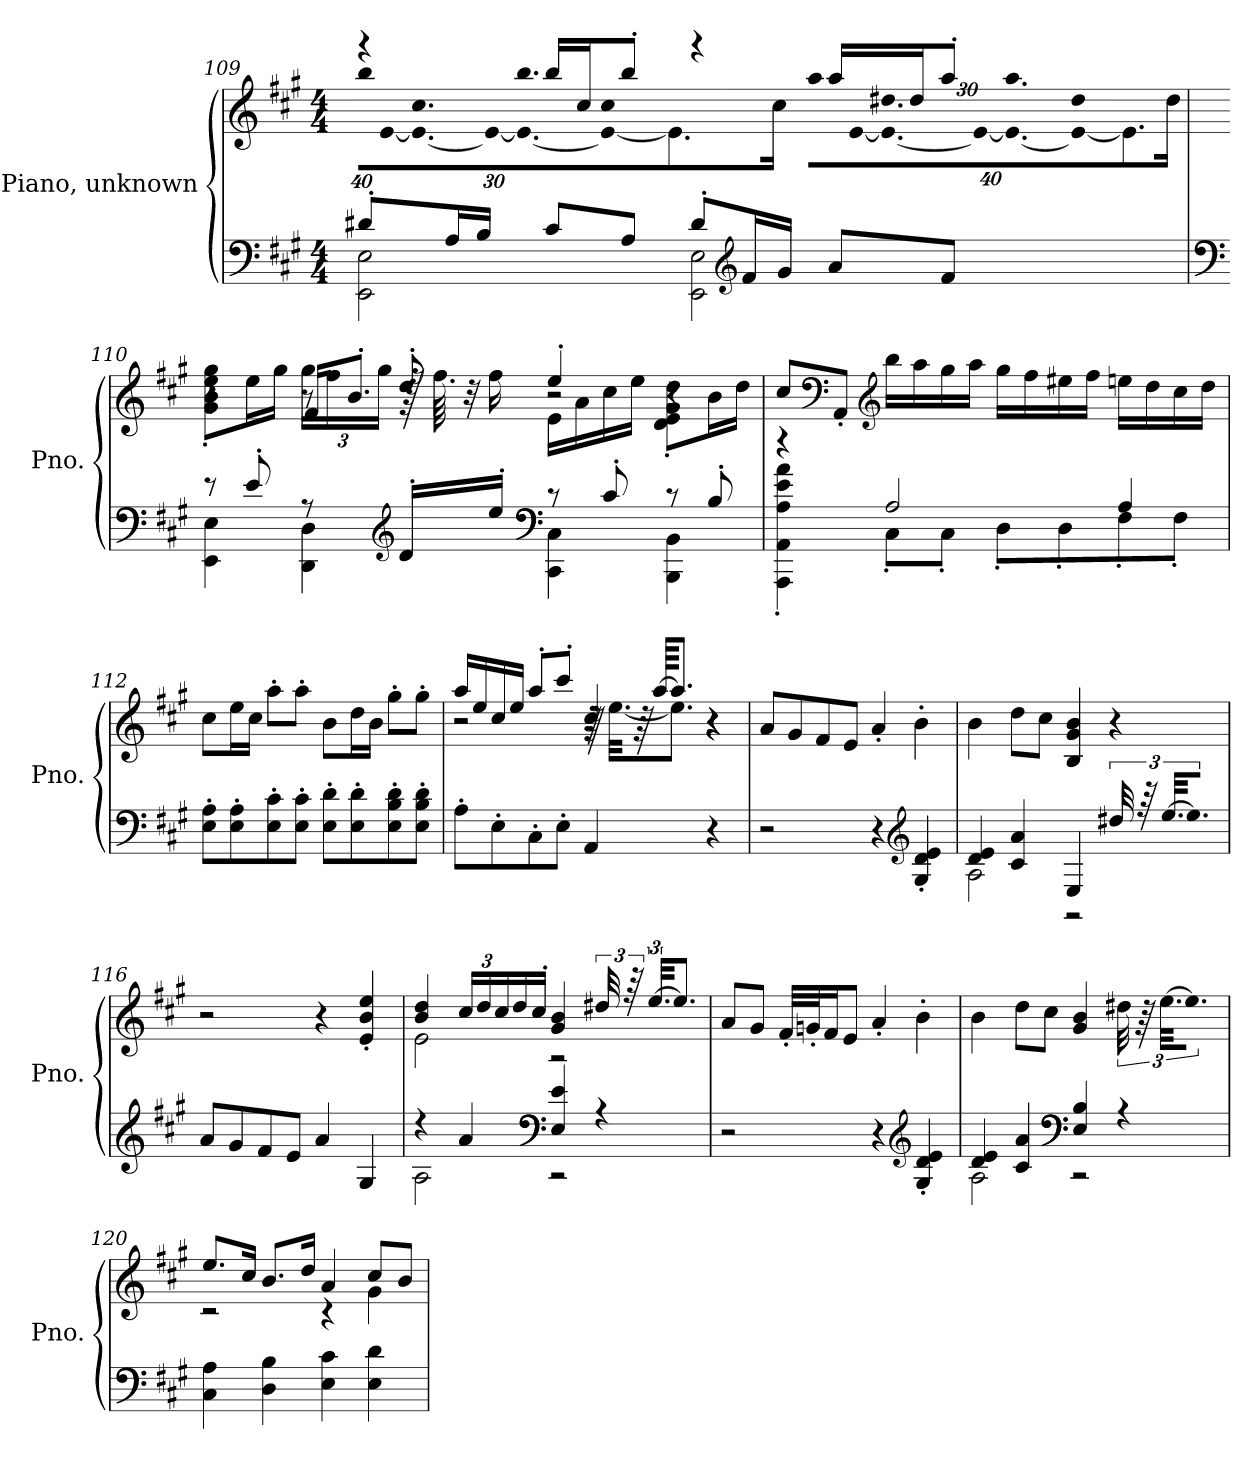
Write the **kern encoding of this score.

**kern	**kern
*part1	*part1
*staff2	*staff1
*I"Piano, unknown	*
*I'Pno.	*
!!LO:LB:g=z
*clefF4	*clefG2
*k[f#c#g#]	*k[f#c#g#]
*M4/4	*M4/4
=109	=109
*^	*^
*	*	*	*Xbrackettup
!	!	!	!LO:N:vis=32
8d#X'/L	2EE\ 2E\	4r	640%23bb\LLL
!	!	!	!LO:N:vis=64
.	.	.	[960%17e\K
!	!	!	!LO:N:vis=32.
.	.	.	1920%103e\_ 1920%103cc#\
!	!	!	!LO:N:vis=64
.	.	.	960%17e\K_
!	!	!	!LO:N:vis=32.
16A/L	.	.	1920%103e\_ 1920%103bb\J
!	!	!	!LO:N:vis=16
.	.	.	1920%137e\_ 1920%137cc#\J
16B/JJ	.	.	.
8c#/L	.	16bb/LL	8.e\]
.	.	16cc#/J	.
8A/J	.	8bb'/J	.
.	.	.	16cc#\Jk
!	!	!	!LO:N:vis=32
8d#'/L	2EE\ 2E\	4r	640%23aa\LLL
!	!	!	!LO:N:vis=64
.	.	.	[960%17e\K
!	!	!	!LO:N:vis=32.
.	.	.	1920%103e\_ 1920%103dd#X\
!	!	!	!LO:N:vis=64
.	.	.	960%17e\K_
*clefG2	*	*	*
!	!	!	!LO:N:vis=32.
16f#/L	.	.	1920%103e\_ 1920%103aa\J
!	!	!	!LO:N:vis=16
.	.	.	1920%137e\_ 1920%137dd#\J
16g#/JJ	.	.	.
8a/L	.	16aa/LL	8.e\]
.	.	16dd#/J	.
8f#/J	.	8aa'/J	.
.	.	.	16dd#\Jk
*	*	*v	*v
!!LO:LB:g=z
=110	=110	=110
*clefF4	*	*
*	*	*^
*	*	*	*^
8r	4EE\ 4E\	4r	8g#\' 8b\' 8ee\' 8gg#\'L	4r
8e'/	.	.	16ee\L	.
.	.	.	16gg#\JJ	.
8r	4DD\ 4D\	8r	24gg#\LL	16f#/KL
.	.	.	24ff#\	.
.	.	.	.	8.b'/J
.	.	.	24gg#\JJ	.
*clefG2	*	*	*	*
16d'/LL	.	8dd'/	128r	.
.	.	.	64.ff#\	.
.	.	.	32r	.
16ee'/JJ	.	.	16ff#\	.
*clefF4	*	*	*	*
8r	4CC#\ 4C#\	4ee'/	16e\LL	2r
.	.	.	16a\	.
8c#'/	.	.	16cc#\	.
.	.	.	16ee\JJ	.
8r	4BBB\ 4BB\	4r	8d\' 8e\' 8g#\' 8dd\'L	.
8B'/	.	.	16b\L	.
.	.	.	16dd\JJ	.
*	*	*v	*v	*v
=111	=111	=111
4r	4AAA\' 4AA\' 4A\' 4e\' 4a\'	8cc#/L
*	*	*clefF4
.	.	8AA'/J
*	*	*clefG2
2A/	8C#'\L	16bb\LL
.	.	16aa\
.	8C#'\J	16gg#\
.	.	16aa\JJ
.	8D'\L	16gg#\LL
.	.	16ff#\
.	8D'\	16ee#X\
.	.	16ff#\JJ
4A/	8F#'\	16een\LL
.	.	16dd\
.	8F#'\J	16cc#\
.	.	16dd\JJ
*v	*v	*
!!LO:LB:g=z
=112	=112
8E\' 8A\'L	8cc#\L
8E\' 8A\'	16ee\L
.	16cc#\JJ
8E\' 8c#\'	8aa'\L
8E\' 8c#\'J	8aa'\J
8E\' 8d\'L	8b\L
8E\' 8d\'	16dd\L
.	16b\JJ
8E\' 8B\' 8d\'	8gg#'\L
8E\' 8B\' 8d\'J	8gg#'\J
=113	=113
*	*^
*	*	*^
8A'\L	16aa/LL	2r	2r
.	16ee/	.	.
8E'\	16cc#/	.	.
.	16ee/JJ	.	.
8C#'\	8aa'/L	.	.
8E'\J	8ccc#'/J	.	.
4AA/	32r	64r	4cc#/
.	.	[32.ee\KKL	.
.	64r	.	.
.	[64aa/KKKL	.	.
.	8.aa/J]	8.ee\J]	.
4r	4r	4r	4r
*	*v	*v	*v
=114	=114
2r	8a/L
.	8g#/
.	8f#/
.	8e/J
4r	4a'/
*clefG2	*
4G#/' 4d/' 4e/'	4b'\
!!LO:LB:g=z
=115	=115
*^	*
4d/ 4e/	2A\	4b\
4c#/ 4a/	.	8dd\L
.	.	8cc#\J
4E/	2r	4B/ 4g#/ 4b/
48dd#X/	.	4r
96r	.	.
[48.ee/KKL	.	.
8.ee/J]	.	.
*v	*v	*
=116	=116
8a/L	2r
8g#/	.
8f#/	.
8e/J	.
4a/	4r
4G#/	4e/' 4b/' 4ee/'
=117	=117
*^	*^
4r	2A\	4b/ 4dd/	2e\
4a/	.	24cc#/LL	.
.	.	24dd/	.
.	.	24cc#/	.
.	.	16dd/	.
.	.	16cc#'/JJ	.
*clefF4	*	*	*
4E/ 4e/	2r	4g#/ 4b/	2r
*	*	*brackettup	*
4r	.	48dd#X/	.
.	.	96r	.
.	.	[48.ee/KKL	.
.	.	8.ee/J]	.
*v	*v	*	*
*	*v	*v
!!LO:PB:g=z
=118	=118
2r	8a/L
.	8g#/J
.	32f#'/LLL
.	32gn'/J
.	16f#/J
.	8e/J
4r	4a'/
*clefG2	*
4G#/' 4d/' 4e/'	4b'\
=119	=119
*^	*
4d/ 4e/	2A\	4b\
4c#/ 4a/	.	8dd\L
.	.	8cc#\J
*clefF4	*	*
4E/ 4B/	2r	4g#/ 4b/
4r	.	48dd#X\
.	.	96r
.	.	[48.ee\KKL
.	.	8.ee\J]
*v	*v	*
=120	=120
*	*^
4C#\ 4A\	8.ee/L	2r
.	16cc#/Jk	.
4D\ 4B\	8.b/L	.
.	16dd/Jk	.
4E\ 4c#\	4a/	4r
4E\ 4d\	8cc#/L	4g#\
.	8b/J	.
*	*v	*v
=	=
*-	*-
